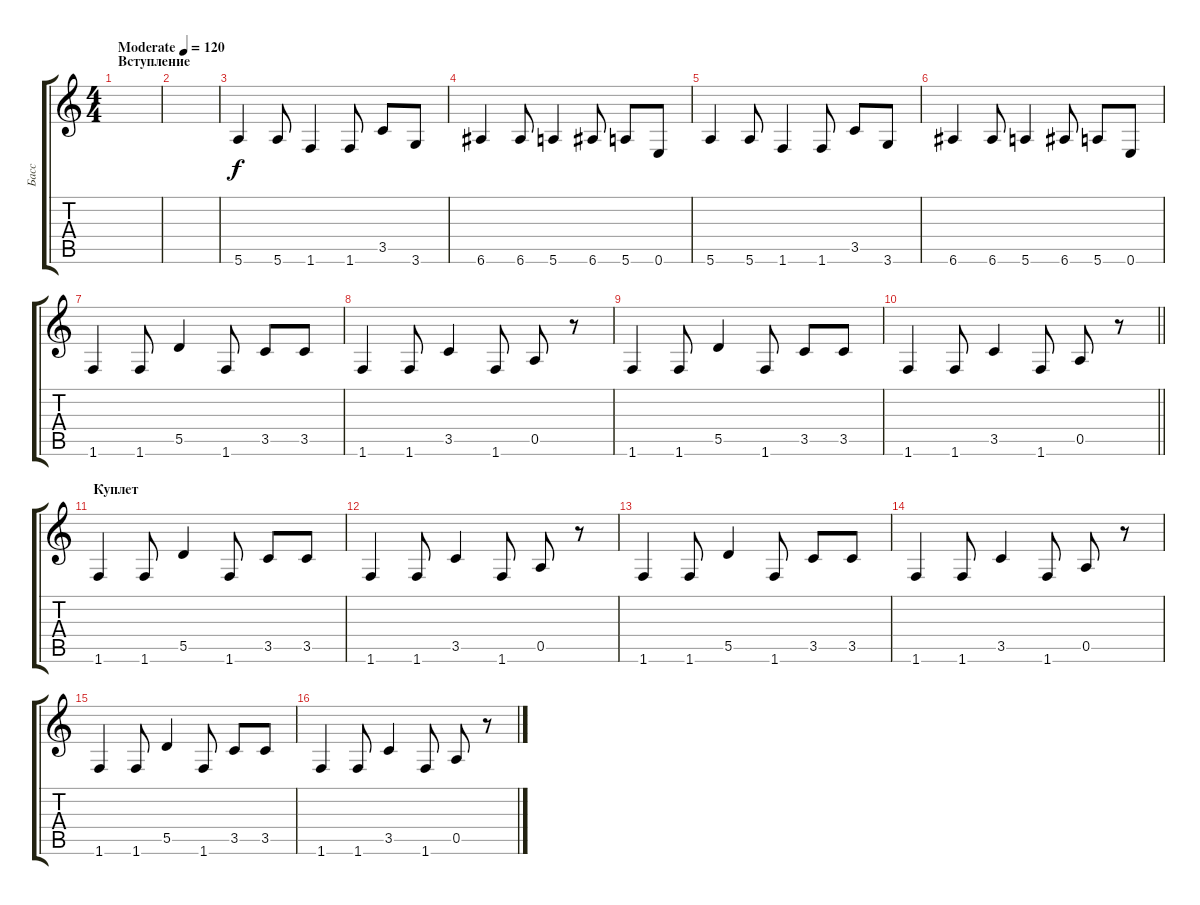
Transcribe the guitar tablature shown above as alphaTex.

\track ("Басс" "Басс") {instrument electricbassfinger}
\staff {score tabs}
\tuning (E4 B3 G3 D3 A2 E2) {hide}
\ts (4 4)
\section ("" "Вступление")
\tempo (120 "Moderate")
\clef g2
\ks c
|
|
5.6.4 5.6.8 1.6.4 1.6.8 3.5.8 3.6.8 |
6.6.4 6.6.8 5.6.4 6.6.8 5.6.8 0.6.8 |
5.6.4 5.6.8 1.6.4 1.6.8 3.5.8 3.6.8 |
6.6.4 6.6.8 5.6.4 6.6.8 5.6.8 0.6.8 |
1.6.4 1.6.8 5.5.4 1.6.8 3.5.8 3.5.8 |
1.6.4 1.6.8 3.5.4 1.6.8 0.5.8 r.8 |
1.6.4 1.6.8 5.5.4 1.6.8 3.5.8 3.5.8 |
\barLineRight lightlight
1.6.4 1.6.8 3.5.4 1.6.8 0.5.8 r.8 |
\section ("" "Куплет")
1.6.4 1.6.8 5.5.4 1.6.8 3.5.8 3.5.8 |
1.6.4 1.6.8 3.5.4 1.6.8 0.5.8 r.8 |
1.6.4 1.6.8 5.5.4 1.6.8 3.5.8 3.5.8 |
1.6.4 1.6.8 3.5.4 1.6.8 0.5.8 r.8 |
1.6.4 1.6.8 5.5.4 1.6.8 3.5.8 3.5.8 |
1.6.4 1.6.8 3.5.4 1.6.8 0.5.8 r.8
